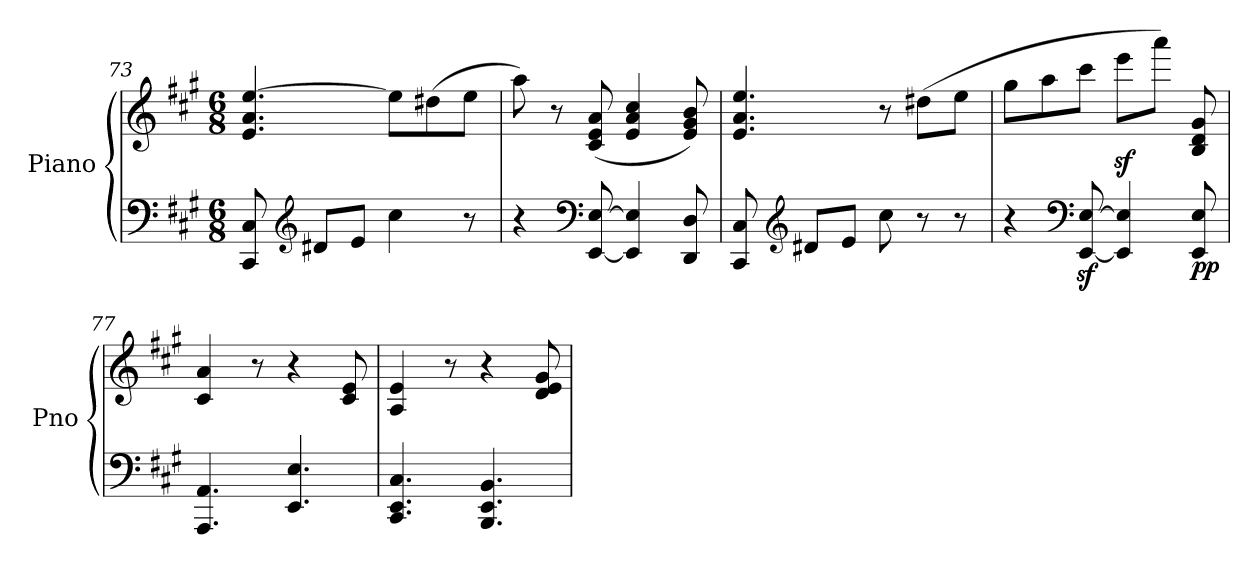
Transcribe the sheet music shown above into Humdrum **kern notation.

**kern	**kern	**dynam
*part1	*part1	*part1
*staff2	*staff1	*staff1/2
*I"Piano	*	*
*I'Pno	*	*
!!LO:LB:g=z
*clefF4	*clefG2	*
*k[f#c#g#]	*k[f#c#g#]	*
*M6/8	*M6/8	*
=73	=73	=73
8CC#/ 8C#/	4.e/ 4.a/ [4.ee/	.
*clefG2	*	*
8d#X/L	.	.
8e/J	.	.
4cc#\	8ee\L]	.
.	(8dd#X\	.
8r	8ee\J	.
=74	=74	=74
4r	8aa\)	.
.	8r	.
*clefF4	*	*
[8EE/ [8E/	(8c#/ 8e/ 8a/	.
4EE/] 4E/]	4e/ 4a/ 4cc#/	.
8DD/ 8D/	8e/ 8g#/ 8b/)	.
=75	=75	=75
!	!	!LO:DY:b
8CC#/ 8C#/	4.e/ 4.a/ 4.ee/	other-dynamics
*clefG2	*	*
8d#X/L	.	.
8e/J	.	.
8cc#\	8r	.
8r	(8dd#X\L	.
8r	8ee\J	.
=76	=76	=76
4r	8gg#\L	.
.	8aa\	.
*clefF4	*	*
[8EE/z< [8E/z<	8ccc#\J	.
4EE/] 4E/]	8eeez<\L	.
.	8aaa\J)	.
!	!	!LO:DY:b=2
!	!	!LO:DY:n=1:b
8EE/ 8E/	8B/ 8d/ 8g#/	p p
=77	=77	=77
4.AAA/ 4.AA/	4c#/ 4a/	.
.	8r	.
4.EE/ 4.E/	4r	.
.	8c#/ 8e/	.
!!LO:LB:g=z
=78	=78	=78
4.CC#/ 4.EE/ 4.C#/	4A/ 4e/	.
.	8r	.
4.BBB/ 4.EE/ 4.BB/	4r	.
.	8d/ 8e/ 8g#/	.
=	=	=
*-	*-	*-
